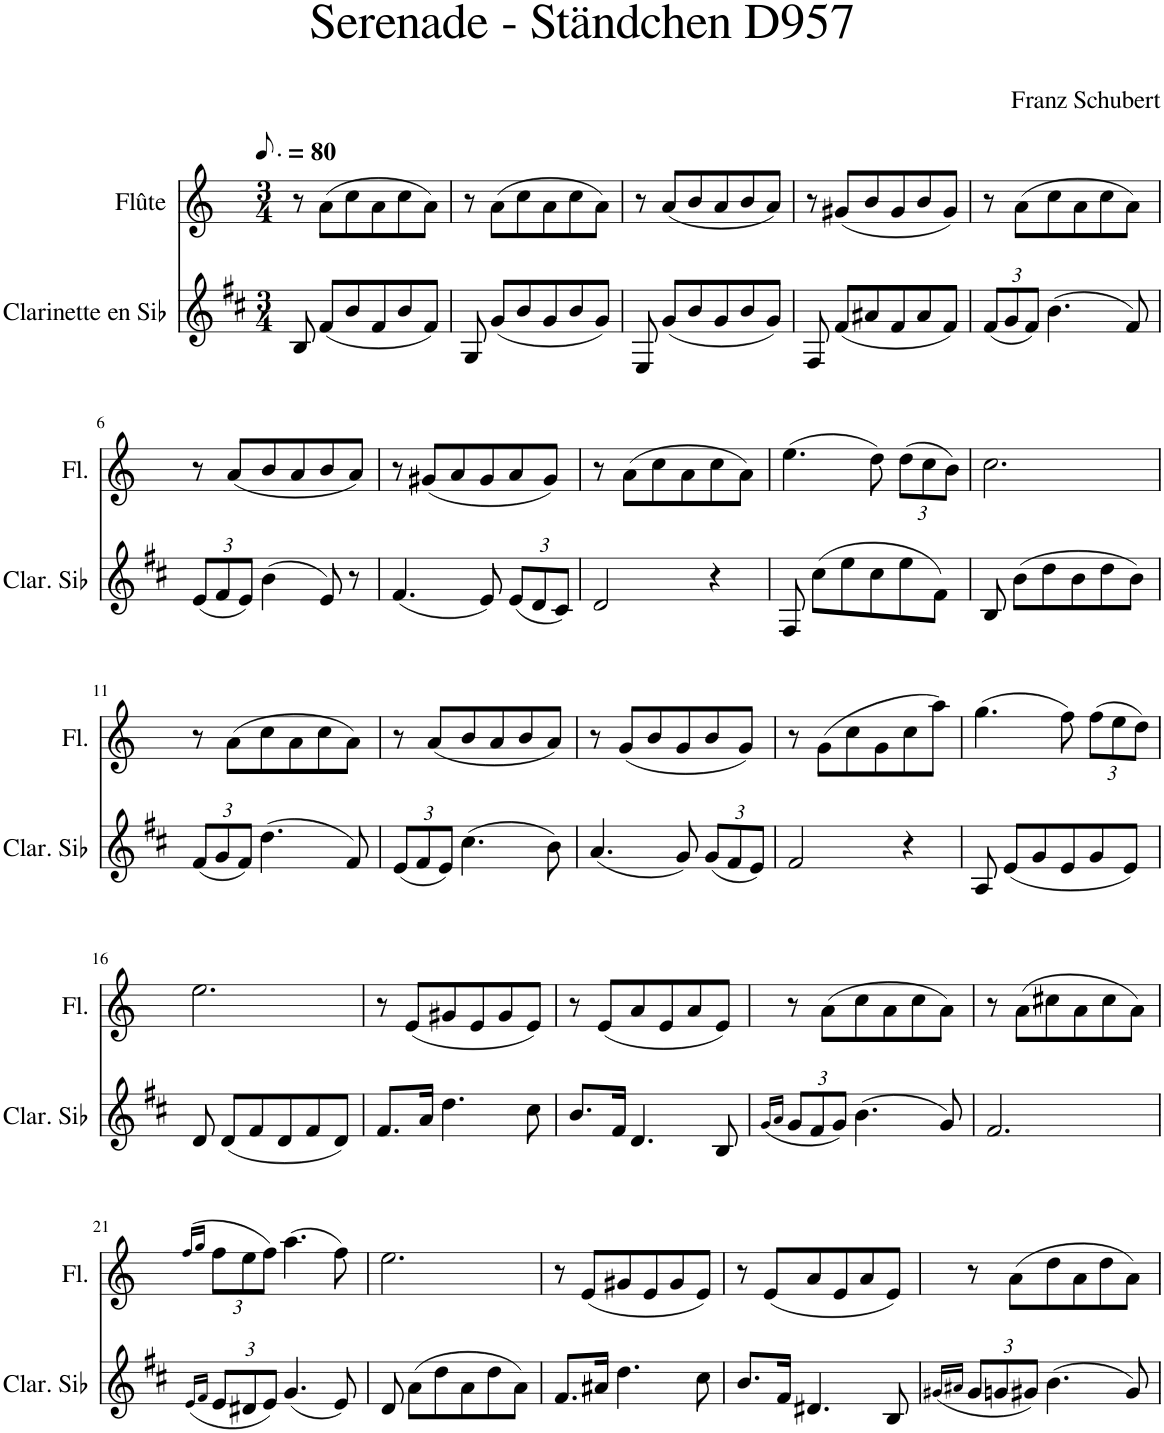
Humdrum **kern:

**kern	**kern
*part2	*part1
*staff2	*staff1
*I"Clarinette en Sib	*I"Flûte
*I'Clar. Sib	*I'Fl.
*clefG2	*clefG2
*Trd1c2	*
*k[f#c#]	*k[]
*M3/4	*M3/4
*MM60	*MM60
=1	=1
8B/	8r
(8f#/L	(8a\L
8b/	8cc\
8f#/	8a\
8b/	8cc\
8f#/J)	8a\J)
=2	=2
8G/	8r
(8g/L	(8a\L
8b/	8cc\
8g/	8a\
8b/	8cc\
8g/J)	8a\J)
=3	=3
8E/	8r
(8g/L	(8a/L
8b/	8b/
8g/	8a/
8b/	8b/
8g/J)	8a/J)
=4	=4
8F#/	8r
(8f#/L	(8g#X/L
8a#X/	8b/
8f#/	8g#/
8a#/	8b/
8f#/J)	8g#/J)
=5	=5
*Xbrackettup	*
(12f#/L	8r
12g/	.
.	(8a\L
12f#/J)	.
(4.b\	8cc\
.	8a\
.	8cc\
8f#/)	8a\J)
!!LO:LB:g=z
=6	=6
(12e/L	8r
12f#/	.
.	(8a/L
12e/J)	.
(4b\	8b/
.	8a/
8e/)	8b/
8r	8a/J)
=7	=7
(4.f#/	8r
.	(8g#X/L
.	8a/
8e/)	8g#/
(12e/L	8a/
12d/	.
.	8g#/J)
12c#/J)	.
=8	=8
2d/	8r
.	(8a\L
.	8cc\
.	8a\
4r	8cc\
.	8a\J)
=9	=9
8F#/	(4.ee\
(8cc#\L	.
8ee\	.
8cc#\	8dd\)
*	*Xbrackettup
8ee\	(12dd\L
.	12cc\
8f#\J)	.
.	12b\J)
=10	=10
8B/	2.cc\
(8b\L	.
8dd\	.
8b\	.
8dd\	.
8b\J)	.
!!LO:LB:g=z
=11	=11
(12f#/L	8r
12g/	.
.	(8a\L
12f#/J)	.
(4.dd\	8cc\
.	8a\
.	8cc\
8f#/)	8a\J)
=12	=12
(12e/L	8r
12f#/	.
.	(8a/L
12e/J)	.
(4.cc#\	8b/
.	8a/
.	8b/
8b\)	8a/J)
=13	=13
(4.a/	8r
.	(8g/L
.	8b/
8g/)	8g/
(12g/L	8b/
12f#/	.
.	8g/J)
12e/J)	.
=14	=14
2f#/	8r
.	(8g\L
.	8cc\
.	8g\
4r	8cc\
.	8aa\J)
=15	=15
8A/	(4.gg\
(8e/L	.
8g/	.
8e/	8ff\)
8g/	(12ff\L
.	12ee\
8e/J)	.
.	12dd\J)
!!LO:LB:g=z
=16	=16
8d/	2.ee\
(8d/L	.
8f#/	.
8d/	.
8f#/	.
8d/J)	.
=17	=17
8.f#/L	8r
.	(8e/L
16a/Jk	.
4.dd\	8g#X/
.	8e/
.	8g#/
8cc#\	8e/J)
=18	=18
8.b/L	8r
.	(8e/L
16f#/Jk	.
4.d/	8a/
.	8e/
.	8a/
8B/	8e/J)
=19	=19
(16qg/LL	.
16qa/JJ	.
12g/L	8r
12f#/	.
.	(8a\L
12g/J)	.
(4.b\	8cc\
.	8a\
.	8cc\
8g/)	8a\J)
=20	=20
2.f#/	8r
.	(8a\L
.	8cc#X\
.	8a\
.	8cc#\
.	8a\J)
!!LO:LB:g=z
=21	=21
(16qe/LL	(16qff/LL
16qf#/JJ	16qgg/JJ
12e/L	12ff\L
12d#X/	12ee\
12e/J)	12ff\J)
(4.g/	(4.aa\
8e/)	8ff\)
=22	=22
8d/	2.ee\
(8a\L	.
8dd\	.
8a\	.
8dd\	.
8a\J)	.
=23	=23
8.f#/L	8r
.	(8e/L
16a#X/Jk	.
4.dd\	8g#X/
.	8e/
.	8g#/
8cc#\	8e/J)
=24	=24
8.b/L	8r
.	(8e/L
16f#/Jk	.
4.d#X/	8a/
.	8e/
.	8a/
8B/	8e/J)
=25	=25
(16qg#X/LL	.
16qa#X/JJ	.
12g#/L	8r
12gn/	.
.	(8a\L
12g#X/J)	.
(4.b\	8dd\
.	8a\
.	8dd\
8g#/)	8a\J)
=	=
*-	*-
